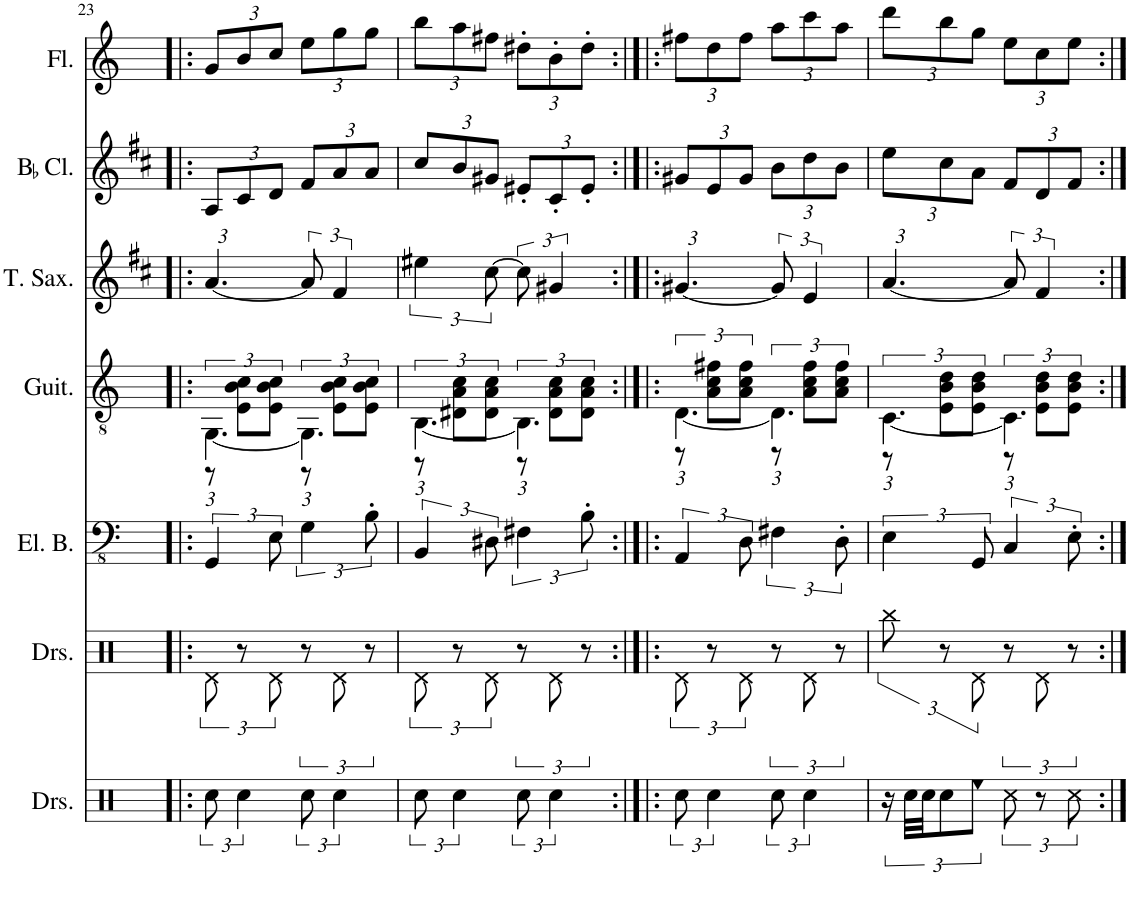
**kern	**kern	**kern	**kern	**kern	**kern	**kern
*part7	*part6	*part5	*part4	*part3	*part2	*part1
*staff7	*staff6	*staff5	*staff4	*staff3	*staff2	*staff1
*I"Drumset	*I"Drumset	*I"Electric Bass	*I"Guitar	*I"Tenor Saxophone	*I"BaccidentalFlat Clarinet	*I"Flute
*I'Drs.	*I'Drs.	*I'El. B.	*I'Guit.	*I'T. Sax.	*I'BaccidentalFlat Cl.	*I'Fl.
!!LO:PB:g=z
*clefX	*clefX	*clefFv4	*clefGv2	*clefG2	*clefG2	*clefG2
*	*	*	*	*Trd8c14	*Trd1c2	*
*k[]	*k[]	*k[]	*k[]	*k[f#c#]	*k[f#c#]	*k[]
*	*M2/4	*M2/4	*	*M2/4	*M2/4	*M2/4
=23!|:	=23!|:	=23!|:	=23!|:	=23!|:	=23!|:	=23!|:
*	*	*	*^	*	*	*
*	*	*	*	*	*	*Xbrackettup	*Xbrackettup
12Rcc\	12Rd\	6GGG/	[6.GG\	12r	[6.a/	12A/L	12g/L
6Rcc\	12r	.	.	12E\ 12B\ 12c\L	.	12c#/	12b/
.	12Rd\	12EE\	.	12E\ 12B\ 12c\J	.	12d/J	12cc/J
12Rcc\	12r	6GG\	6.GG\]	12r	12a/]	12f#/L	12ee\L
6Rcc\	12Rd\	.	.	12E\ 12B\ 12c\L	6f#/	12a/	12gg\
.	12r	12BB'\	.	12E\ 12B\ 12c\J	.	12a/J	12gg\J
=24	=24	=24	=24	=24	=24	=24	=24
12Rcc\	12Rd\	6BBB/	[6.BB\	12r	6ee#X\	12cc#/L	12bb\L
6Rcc\	12r	.	.	12D#X\ 12A\ 12c\L	.	12b/	12aa\
.	12Rd\	12DD#X\	.	12D#\ 12A\ 12c\J	[12cc#\	12g#X/J	12ff#X\J
12Rcc\	12r	6FF#X\	6.BB\]	12r	12cc#\]	12e#X'/L	12dd#X'\L
6Rcc\	12Rd\	.	.	12D#\ 12A\ 12c\L	6g#X/	12c#'/	12b'\
.	12r	12BB'\	.	12D#\ 12A\ 12c\J	.	12e#'/J	12dd#'\J
=25:|!|:	=25:|!|:	=25:|!|:	=25:|!|:	=25:|!|:	=25:|!|:	=25:|!|:	=25:|!|:
12Rcc\	12Rd\	6AAA/	[6.D\	12r	[6.g#X/	12g#X/L	12ff#X\L
6Rcc\	12r	.	.	12A\ 12c\ 12f#X\L	.	12e/	12dd\
.	12Rd\	12DD\	.	12A\ 12c\ 12f#\J	.	12g#/J	12ff#\J
12Rcc\	12r	6FF#X\	6.D\]	12r	12g#/]	12b\L	12aa\L
6Rcc\	12Rd\	.	.	12A\ 12c\ 12f#\L	6e/	12dd\	12ccc\
.	12r	12DD'\	.	12A\ 12c\ 12f#\J	.	12b\J	12aa\J
=26	=26	=26	=26	=26	=26	=26	=26
24r	12Rbb\	6EE\	[6.C\	12r	[6.a/	12ee\L	12ddd\L
48Rcc\LLL	.	.	.	.	.	.	.
48Rcc\JJ	.	.	.	.	.	.	.
12Rcc\	12r	.	.	12E\ 12B\ 12d\L	.	12cc#\	12bb\
12Ree\J	12Rd\	12GGG/	.	12E\ 12B\ 12d\J	.	12a\J	12gg\J
12Rcc\	12r	6CC/	6.C\]	12r	12a/]	12f#/L	12ee\L
12r	12Rd\	.	.	12E\ 12B\ 12d\L	6f#/	12d/	12cc\
12Rcc\	12r	12EE'\	.	12E\ 12B\ 12d\J	.	12f#/J	12ee\J
*	*	*	*v	*v	*	*	*
=:|!	=:|!	=:|!	=:|!	=:|!	=:|!	=:|!
*-	*-	*-	*-	*-	*-	*-
